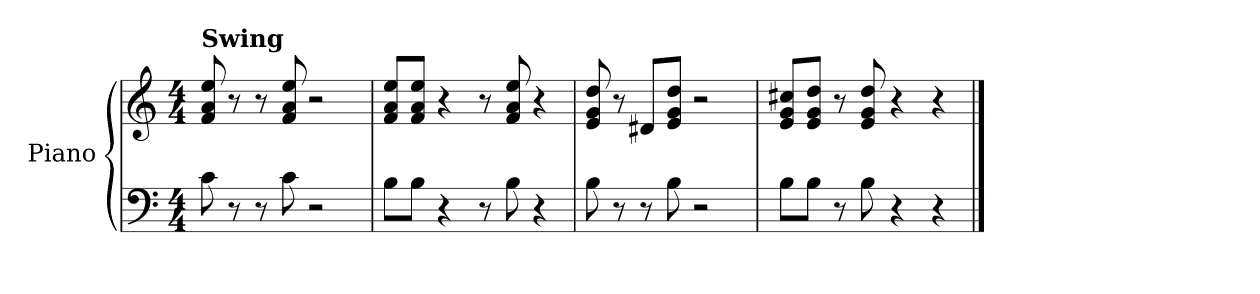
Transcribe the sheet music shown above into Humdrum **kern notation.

**kern	**kern
*part1	*part1
*staff2	*staff1
*I"Piano	*
*I'Pno.	*
*clefF4	*clefG2
*k[]	*k[]
*M4/4	*M4/4
=1	=1
!	!LO:TX:a:B:t=Swing
8c\	8f/ 8a/ 8ee/
8r	8r
8r	8r
8c\	8f/ 8a/ 8ee/
2r	2r
=2	=2
8B\L	8f/ 8a/ 8ee/L
8B\J	8f/ 8a/ 8ee/J
4r	4r
8r	8r
8B\	8f/ 8a/ 8ee/
4r	4r
=3	=3
8B\	8e/ 8g/ 8dd/
8r	8r
8r	8d#X/L
8B\	8e/ 8g/ 8dd/J
2r	2r
=4	=4
8B\L	8e/ 8g/ 8cc#X/L
8B\J	8e/ 8g/ 8dd/J
8r	8r
8B\	8e/ 8g/ 8dd/
4r	4r
4r	4r
==	==
*-	*-
